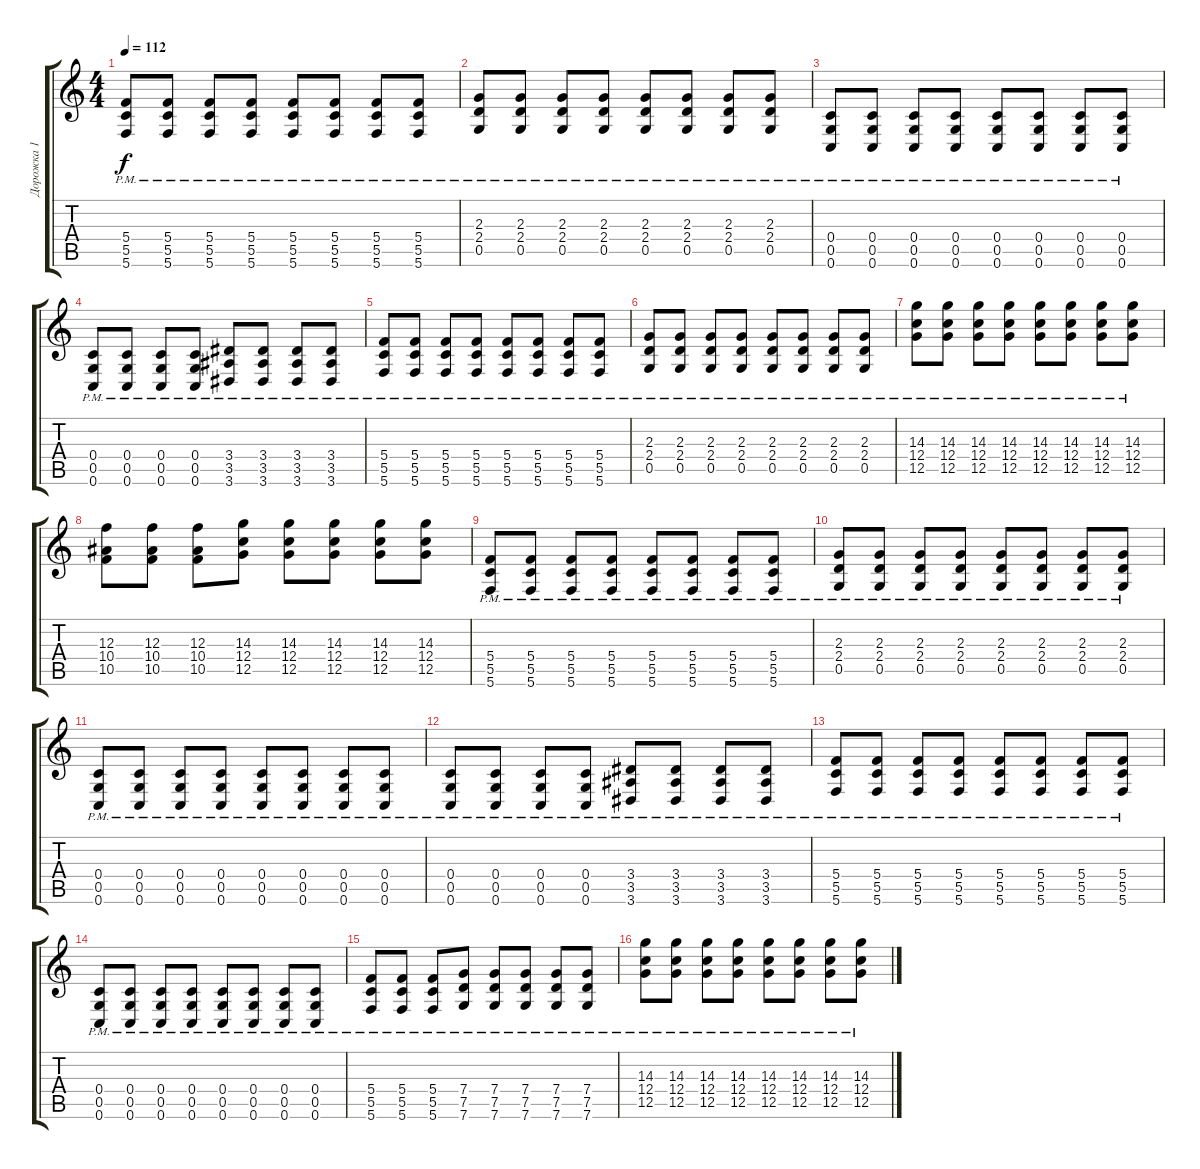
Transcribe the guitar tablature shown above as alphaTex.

\track ("Дорожка 1" "Дорожка 1") {instrument electricguitarmuted}
\staff {score tabs}
\tuning (D4 A3 F3 C3 G2 C2) {hide}
\ts (4 4)
\tempo 112
\clef g2
\ks c
(5.4{pm} 5.5{pm} 5.6{pm}).8{dy f} (5.4{pm} 5.5{pm} 5.6{pm}).8 (5.4{pm} 5.5{pm} 5.6{pm}).8 (5.4{pm} 5.5{pm} 5.6{pm}).8 (5.4{pm} 5.5{pm} 5.6{pm}).8 (5.4{pm} 5.5{pm} 5.6{pm}).8 (5.4{pm} 5.5{pm} 5.6{pm}).8 (5.4{pm} 5.5{pm} 5.6{pm}).8 |
(2.3{pm} 2.4{pm} 0.5{pm}).8 (2.3{pm} 2.4{pm} 0.5{pm}).8 (2.3{pm} 2.4{pm} 0.5{pm}).8 (2.3{pm} 2.4{pm} 0.5{pm}).8 (2.3{pm} 2.4{pm} 0.5{pm}).8 (2.3{pm} 2.4{pm} 0.5{pm}).8 (2.3{pm} 2.4{pm} 0.5{pm}).8 (2.3{pm} 2.4{pm} 0.5{pm}).8 |
(0.4{pm} 0.5{pm} 0.6{pm}).8 (0.4{pm} 0.5{pm} 0.6{pm}).8 (0.4{pm} 0.5{pm} 0.6{pm}).8 (0.4{pm} 0.5{pm} 0.6{pm}).8 (0.4{pm} 0.5{pm} 0.6{pm}).8 (0.4{pm} 0.5{pm} 0.6{pm}).8 (0.4{pm} 0.5{pm} 0.6{pm}).8 (0.4{pm} 0.5{pm} 0.6{pm}).8 |
(0.4{pm} 0.5{pm} 0.6{pm}).8 (0.4{pm} 0.5{pm} 0.6{pm}).8 (0.4{pm} 0.5{pm} 0.6{pm}).8 (0.4{pm} 0.5{pm} 0.6{pm}).8 (3.4{pm} 3.5{pm} 3.6{pm}).8 (3.4{pm} 3.5{pm} 3.6{pm}).8 (3.4{pm} 3.5{pm} 3.6{pm}).8 (3.4{pm} 3.5{pm} 3.6{pm}).8 |
(5.4{pm} 5.5{pm} 5.6{pm}).8 (5.4{pm} 5.5{pm} 5.6{pm}).8 (5.4{pm} 5.5{pm} 5.6{pm}).8 (5.4{pm} 5.5{pm} 5.6{pm}).8 (5.4{pm} 5.5{pm} 5.6{pm}).8 (5.4{pm} 5.5{pm} 5.6{pm}).8 (5.4{pm} 5.5{pm} 5.6{pm}).8 (5.4{pm} 5.5{pm} 5.6{pm}).8 |
(2.3{pm} 2.4{pm} 0.5{pm}).8 (2.3{pm} 2.4{pm} 0.5{pm}).8 (2.3{pm} 2.4{pm} 0.5{pm}).8 (2.3{pm} 2.4{pm} 0.5{pm}).8 (2.3{pm} 2.4{pm} 0.5{pm}).8 (2.3{pm} 2.4{pm} 0.5{pm}).8 (2.3{pm} 2.4{pm} 0.5{pm}).8 (2.3{pm} 2.4{pm} 0.5{pm}).8 |
(14.3{pm} 12.4{pm} 12.5{pm}).8 (14.3{pm} 12.4{pm} 12.5{pm}).8 (14.3{pm} 12.4{pm} 12.5{pm}).8 (14.3{pm} 12.4{pm} 12.5{pm}).8 (14.3{pm} 12.4{pm} 12.5{pm}).8 (14.3{pm} 12.4{pm} 12.5{pm}).8 (14.3{pm} 12.4{pm} 12.5{pm}).8 (14.3{pm} 12.4{pm} 12.5{pm}).8 |
(12.3 10.4 10.5).8 (12.3 10.4 10.5).8 (12.3 10.4 10.5).8 (14.3 12.4 12.5).8 (14.3 12.4 12.5).8 (14.3 12.4 12.5).8 (14.3 12.4 12.5).8 (14.3 12.4 12.5).8 |
(5.4{pm} 5.5{pm} 5.6{pm}).8 (5.4{pm} 5.5{pm} 5.6{pm}).8 (5.4{pm} 5.5{pm} 5.6{pm}).8 (5.4{pm} 5.5{pm} 5.6{pm}).8 (5.4{pm} 5.5{pm} 5.6{pm}).8 (5.4{pm} 5.5{pm} 5.6{pm}).8 (5.4{pm} 5.5{pm} 5.6{pm}).8 (5.4{pm} 5.5{pm} 5.6{pm}).8 |
(2.3{pm} 2.4{pm} 0.5{pm}).8 (2.3{pm} 2.4{pm} 0.5{pm}).8 (2.3{pm} 2.4{pm} 0.5{pm}).8 (2.3{pm} 2.4{pm} 0.5{pm}).8 (2.3{pm} 2.4{pm} 0.5{pm}).8 (2.3{pm} 2.4{pm} 0.5{pm}).8 (2.3{pm} 2.4{pm} 0.5{pm}).8 (2.3{pm} 2.4{pm} 0.5{pm}).8 |
(0.4{pm} 0.5{pm} 0.6{pm}).8 (0.4{pm} 0.5{pm} 0.6{pm}).8 (0.4{pm} 0.5{pm} 0.6{pm}).8 (0.4{pm} 0.5{pm} 0.6{pm}).8 (0.4{pm} 0.5{pm} 0.6{pm}).8 (0.4{pm} 0.5{pm} 0.6{pm}).8 (0.4{pm} 0.5{pm} 0.6{pm}).8 (0.4{pm} 0.5{pm} 0.6{pm}).8 |
(0.4{pm} 0.5{pm} 0.6{pm}).8 (0.4{pm} 0.5{pm} 0.6{pm}).8 (0.4{pm} 0.5{pm} 0.6{pm}).8 (0.4{pm} 0.5{pm} 0.6{pm}).8 (3.4{pm} 3.5{pm} 3.6{pm}).8 (3.4{pm} 3.5{pm} 3.6{pm}).8 (3.4{pm} 3.5{pm} 3.6{pm}).8 (3.4{pm} 3.5{pm} 3.6{pm}).8 |
(5.4{pm} 5.5{pm} 5.6{pm}).8 (5.4{pm} 5.5{pm} 5.6{pm}).8 (5.4{pm} 5.5{pm} 5.6{pm}).8 (5.4{pm} 5.5{pm} 5.6{pm}).8 (5.4{pm} 5.5{pm} 5.6{pm}).8 (5.4{pm} 5.5{pm} 5.6{pm}).8 (5.4{pm} 5.5{pm} 5.6{pm}).8 (5.4{pm} 5.5{pm} 5.6{pm}).8 |
(0.4{pm} 0.5{pm} 0.6{pm}).8 (0.4{pm} 0.5{pm} 0.6{pm}).8 (0.4{pm} 0.5{pm} 0.6{pm}).8 (0.4{pm} 0.5{pm} 0.6{pm}).8 (0.4{pm} 0.5{pm} 0.6{pm}).8 (0.4{pm} 0.5{pm} 0.6{pm}).8 (0.4{pm} 0.5{pm} 0.6{pm}).8 (0.4{pm} 0.5{pm} 0.6{pm}).8 |
(5.4{pm} 5.5{pm} 5.6{pm}).8 (5.4{pm} 5.5{pm} 5.6{pm}).8 (5.4{pm} 5.5{pm} 5.6{pm}).8 (7.4{pm} 7.5{pm} 7.6{pm}).8 (7.4{pm} 7.5{pm} 7.6{pm}).8 (7.4{pm} 7.5{pm} 7.6{pm}).8 (7.4{pm} 7.5{pm} 7.6{pm}).8 (7.4{pm} 7.5{pm} 7.6{pm}).8 |
(14.3{pm} 12.4{pm} 12.5{pm}).8 (14.3{pm} 12.4{pm} 12.5{pm}).8 (14.3{pm} 12.4{pm} 12.5{pm}).8 (14.3{pm} 12.4{pm} 12.5{pm}).8 (14.3{pm} 12.4{pm} 12.5{pm}).8 (14.3{pm} 12.4{pm} 12.5{pm}).8 (14.3{pm} 12.4{pm} 12.5{pm}).8 (14.3{pm} 12.4{pm} 12.5{pm}).8
